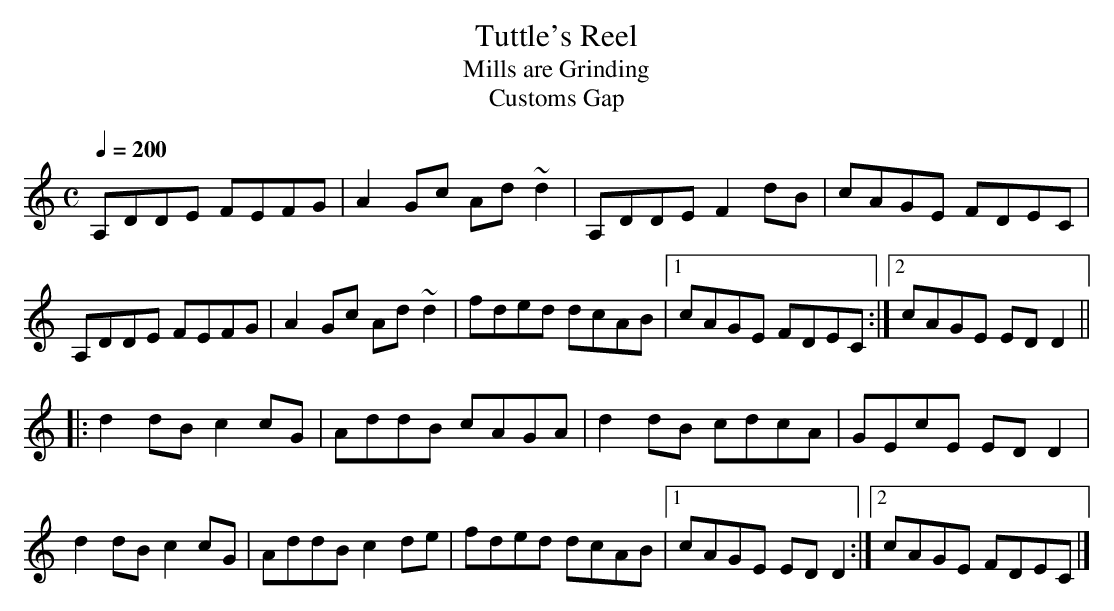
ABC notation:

X:1
T:Tuttle's Reel
T:Mills are Grinding
T:Customs Gap
M:C
L:1/8
Q:1/4=200
K:DDor
A,DDE FEFG|A2Gc Ad~d2|A,DDE F2dB|cAGE FDEC|
A,DDE FEFG|A2Gc Ad~d2|fded dcAB|1 cAGE FDEC:|2 cAGE EDD2||
|:d2dB c2cG|AddB cAGA|d2dB cdcA|GEcE EDD2|
d2dB c2cG|AddB c2de|fded dcAB|1 cAGE EDD2:|2 cAGE FDEC|]
